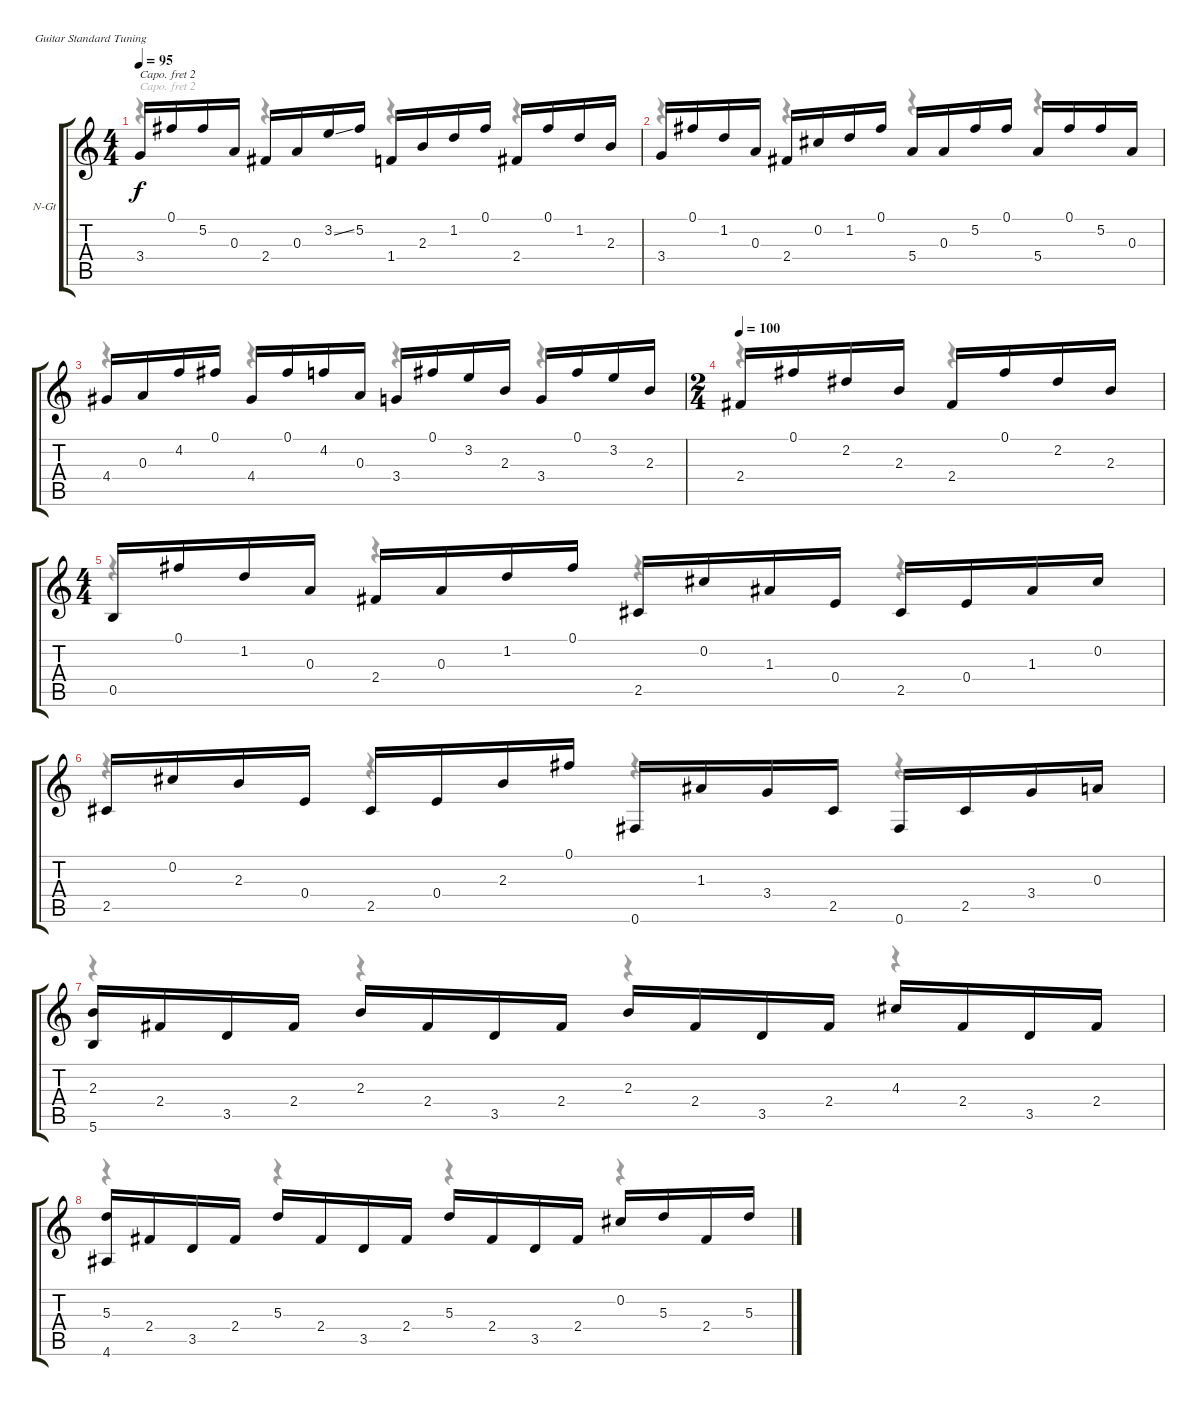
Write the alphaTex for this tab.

\bracketExtendMode groupsimilarinstruments
\firstSystemTrackNameOrientation horizontal
\otherSystemsTrackNameOrientation horizontal
\track ("Track 1" "N-Gt") {instrument acousticguitarnylon}
\staff {score tabs}
\capo 2
\tuning (E4 B3 G3 D3 A2 E2)
\voice
\ts (4 4)
\tempo 95
\clef g2
\ks c
3.4.16{dy f} 0.1.16 5.2.16 0.3.16 2.4.16 0.3.16 3.2{ss}.16 5.2.16 1.4.16 2.3.16 1.2.16 0.1.16 2.4.16 0.1.16 1.2.16 2.3.16 |
3.4.16 0.1.16 1.2.16 0.3.16 2.4.16 0.2.16 1.2.16 0.1.16 5.4.16 0.3.16 5.2.16 0.1.16 5.4.16 0.1.16 5.2.16 0.3.16 |
4.4.16 0.3.16 4.2.16 0.1.16 4.4.16 0.1.16 4.2.16 0.3.16 3.4.16 0.1.16 3.2.16 2.3.16 3.4.16 0.1.16 3.2.16 2.3.16 |
\ts (2 4)
\tempo 100
2.4.16 0.1.16 2.2.16 2.3.16 2.4.16 0.1.16 2.2.16 2.3.16 |
\ts (4 4)
0.5.16 0.1.16 1.2.16 0.3.16 2.4.16 0.3.16 1.2.16 0.1.16 2.5.16 0.2.16 1.3.16 0.4.16 2.5.16 0.4.16 1.3.16 0.2.16 |
2.5.16 0.2.16 2.3.16 0.4.16 2.5.16 0.4.16 2.3.16 0.1.16 0.6.16 1.3.16 3.4.16 2.5.16 0.6.16 2.5.16 3.4.16 0.3.16 |
(2.3 5.6).16 2.4.16 3.5.16 2.4.16 2.3.16 2.4.16 3.5.16 2.4.16 2.3.16 2.4.16 3.5.16 2.4.16 4.3.16 2.4.16 3.5.16 2.4.16 |
(5.3 4.6).16 2.4.16 3.5.16 2.4.16 5.3.16 2.4.16 3.5.16 2.4.16 5.3.16 2.4.16 3.5.16 2.4.16 0.2.16 5.3.16 2.4.16 5.3.16
\voice
\clef g2
\ottava regular
\simile none
\ks c
r.4{dy mf} r.4 r.4 r.4 |
r.4 r.4 r.4 r.4 |
r.4 r.4 r.4 r.4 |
r.4 r.4 |
r.4 r.4 r.4 r.4 |
r.4 r.4 r.4 r.4 |
r.4 r.4 r.4 r.4 |
r.4 r.4 r.4 r.4
